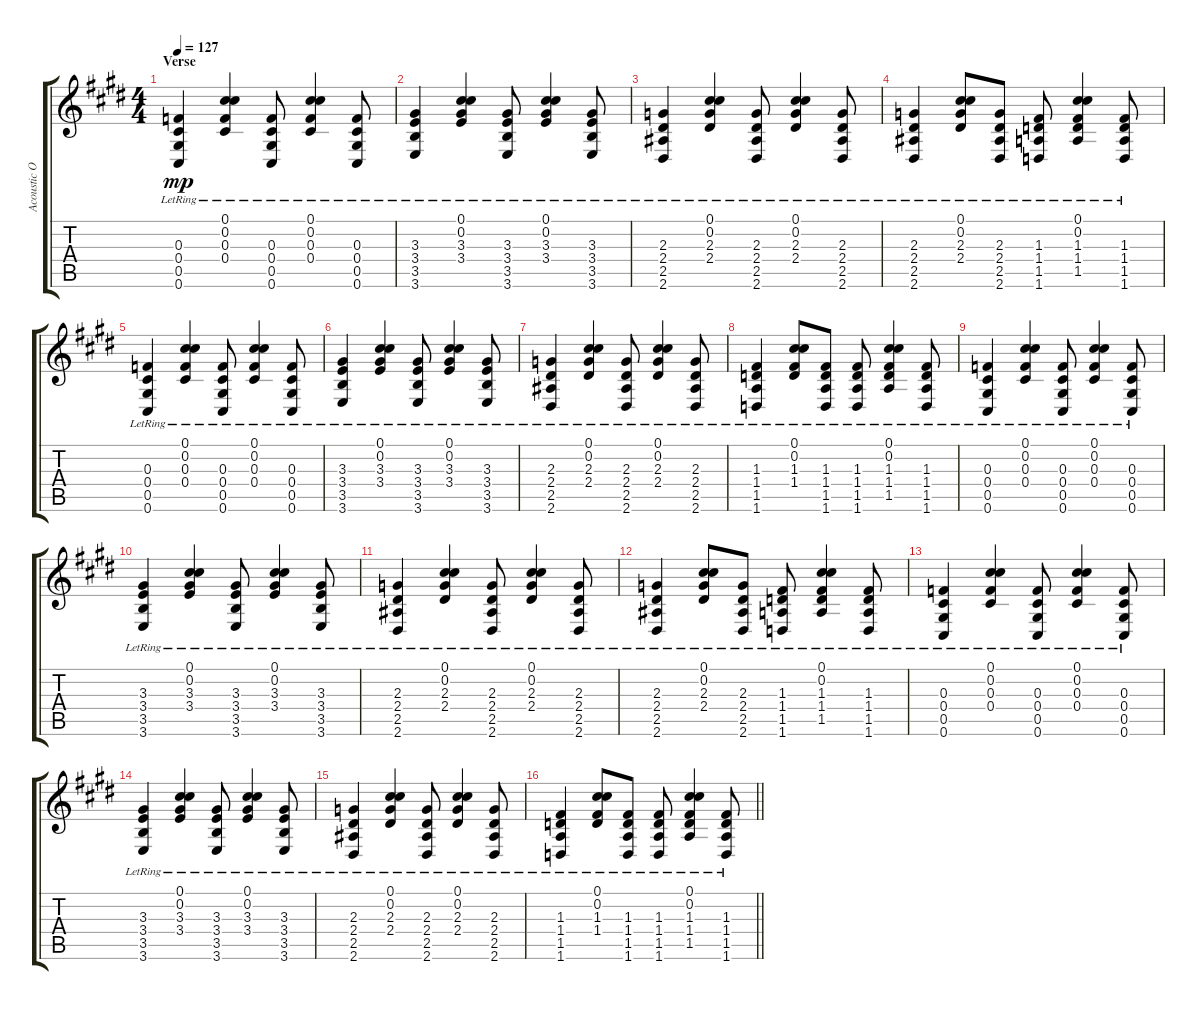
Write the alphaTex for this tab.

\track ("Acoustic Open C#" "Acoustic O") {instrument acousticguitarsteel}
\staff {score tabs}
\tuning (Db4 Db4 F3 Db3 Ab2 Db2) {hide}
\ts (4 4)
\section ("" "Verse")
\tempo 127
\clef g2
\ks e
(0.3{lr} 0.4{lr} 0.5{lr} 0.6{lr}).4{dy mp} (0.1{lr} 0.2{lr} 0.3{lr} 0.4{lr}).4 (0.3{lr} 0.4{lr} 0.5{lr} 0.6{lr}).8 (0.1{lr} 0.2{lr} 0.3{lr} 0.4{lr}).4 (0.3{lr} 0.4{lr} 0.5{lr} 0.6{lr}).8 |
(3.3{lr} 3.4{lr} 3.5{lr} 3.6{lr}).4 (0.1{lr} 0.2{lr} 3.3{lr} 3.4{lr}).4 (3.3{lr} 3.4{lr} 3.5{lr} 3.6{lr}).8 (0.1{lr} 0.2{lr} 3.3{lr} 3.4{lr}).4 (3.3{lr} 3.4{lr} 3.5{lr} 3.6{lr}).8 |
(2.3{lr} 2.4{lr} 2.5{lr} 2.6{lr}).4 (0.1{lr} 0.2{lr} 2.3{lr} 2.4{lr}).4 (2.3{lr} 2.4{lr} 2.5{lr} 2.6{lr}).8 (0.1{lr} 0.2{lr} 2.3{lr} 2.4{lr}).4 (2.3{lr} 2.4{lr} 2.5{lr} 2.6{lr}).8 |
(2.3{lr} 2.4{lr} 2.5{lr} 2.6{lr}).4 (0.1{lr} 0.2{lr} 2.3{lr} 2.4{lr}).8 (2.3{lr} 2.4{lr} 2.5{lr} 2.6{lr}).8 (1.3{lr} 1.4{lr} 1.5{lr} 1.6{lr}).8 (0.1{lr} 0.2{lr} 1.3{lr} 1.4{lr} 1.5{lr}).4 (1.3{lr} 1.4{lr} 1.5{lr} 1.6{lr}).8 |
(0.3{lr} 0.4{lr} 0.5{lr} 0.6{lr}).4 (0.1{lr} 0.2{lr} 0.3{lr} 0.4{lr}).4 (0.3{lr} 0.4{lr} 0.5{lr} 0.6{lr}).8 (0.1{lr} 0.2{lr} 0.3{lr} 0.4{lr}).4 (0.3{lr} 0.4{lr} 0.5{lr} 0.6{lr}).8 |
(3.3{lr} 3.4{lr} 3.5{lr} 3.6{lr}).4 (0.1{lr} 0.2{lr} 3.3{lr} 3.4{lr}).4 (3.3{lr} 3.4{lr} 3.5{lr} 3.6{lr}).8 (0.1{lr} 0.2{lr} 3.3{lr} 3.4{lr}).4 (3.3{lr} 3.4{lr} 3.5{lr} 3.6{lr}).8 |
(2.3{lr} 2.4{lr} 2.5{lr} 2.6{lr}).4 (0.1{lr} 0.2{lr} 2.3{lr} 2.4{lr}).4 (2.3{lr} 2.4{lr} 2.5{lr} 2.6{lr}).8 (0.1{lr} 0.2{lr} 2.3{lr} 2.4{lr}).4 (2.3{lr} 2.4{lr} 2.5{lr} 2.6{lr}).8 |
(1.3{lr} 1.4{lr} 1.5{lr} 1.6{lr}).4 (0.1{lr} 0.2{lr} 1.3{lr} 1.4{lr}).8 (1.3{lr} 1.4{lr} 1.5{lr} 1.6{lr}).8 (1.3{lr} 1.4{lr} 1.5{lr} 1.6{lr}).8 (0.1{lr} 0.2{lr} 1.3{lr} 1.4{lr} 1.5{lr}).4 (1.3{lr} 1.4{lr} 1.5{lr} 1.6{lr}).8 |
(0.3{lr} 0.4{lr} 0.5{lr} 0.6{lr}).4 (0.1{lr} 0.2{lr} 0.3{lr} 0.4{lr}).4 (0.3{lr} 0.4{lr} 0.5{lr} 0.6{lr}).8 (0.1{lr} 0.2{lr} 0.3{lr} 0.4{lr}).4 (0.3{lr} 0.4{lr} 0.5{lr} 0.6{lr}).8 |
(3.3{lr} 3.4{lr} 3.5{lr} 3.6{lr}).4 (0.1{lr} 0.2{lr} 3.3{lr} 3.4{lr}).4 (3.3{lr} 3.4{lr} 3.5{lr} 3.6{lr}).8 (0.1{lr} 0.2{lr} 3.3{lr} 3.4{lr}).4 (3.3{lr} 3.4{lr} 3.5{lr} 3.6{lr}).8 |
(2.3{lr} 2.4{lr} 2.5{lr} 2.6{lr}).4 (0.1{lr} 0.2{lr} 2.3{lr} 2.4{lr}).4 (2.3{lr} 2.4{lr} 2.5{lr} 2.6{lr}).8 (0.1{lr} 0.2{lr} 2.3{lr} 2.4{lr}).4 (2.3{lr} 2.4{lr} 2.5{lr} 2.6{lr}).8 |
(2.3{lr} 2.4{lr} 2.5{lr} 2.6{lr}).4 (0.1{lr} 0.2{lr} 2.3{lr} 2.4{lr}).8 (2.3{lr} 2.4{lr} 2.5{lr} 2.6{lr}).8 (1.3{lr} 1.4{lr} 1.5{lr} 1.6{lr}).8 (0.1{lr} 0.2{lr} 1.3{lr} 1.4{lr} 1.5{lr}).4 (1.3{lr} 1.4{lr} 1.5{lr} 1.6{lr}).8 |
(0.3{lr} 0.4{lr} 0.5{lr} 0.6{lr}).4 (0.1{lr} 0.2{lr} 0.3{lr} 0.4{lr}).4 (0.3{lr} 0.4{lr} 0.5{lr} 0.6{lr}).8 (0.1{lr} 0.2{lr} 0.3{lr} 0.4{lr}).4 (0.3{lr} 0.4{lr} 0.5{lr} 0.6{lr}).8 |
(3.3{lr} 3.4{lr} 3.5{lr} 3.6{lr}).4 (0.1{lr} 0.2{lr} 3.3{lr} 3.4{lr}).4 (3.3{lr} 3.4{lr} 3.5{lr} 3.6{lr}).8 (0.1{lr} 0.2{lr} 3.3{lr} 3.4{lr}).4 (3.3{lr} 3.4{lr} 3.5{lr} 3.6{lr}).8 |
(2.3{lr} 2.4{lr} 2.5{lr} 2.6{lr}).4 (0.1{lr} 0.2{lr} 2.3{lr} 2.4{lr}).4 (2.3{lr} 2.4{lr} 2.5{lr} 2.6{lr}).8 (0.1{lr} 0.2{lr} 2.3{lr} 2.4{lr}).4 (2.3{lr} 2.4{lr} 2.5{lr} 2.6{lr}).8 |
\barLineRight lightlight
(1.3{lr} 1.4{lr} 1.5{lr} 1.6{lr}).4 (0.1{lr} 0.2{lr} 1.3{lr} 1.4{lr}).8 (1.3{lr} 1.4{lr} 1.5{lr} 1.6{lr}).8 (1.3{lr} 1.4{lr} 1.5{lr} 1.6{lr}).8 (0.1{lr} 0.2{lr} 1.3{lr} 1.4{lr} 1.5{lr}).4 (1.3{lr} 1.4{lr} 1.5{lr} 1.6{lr}).8
